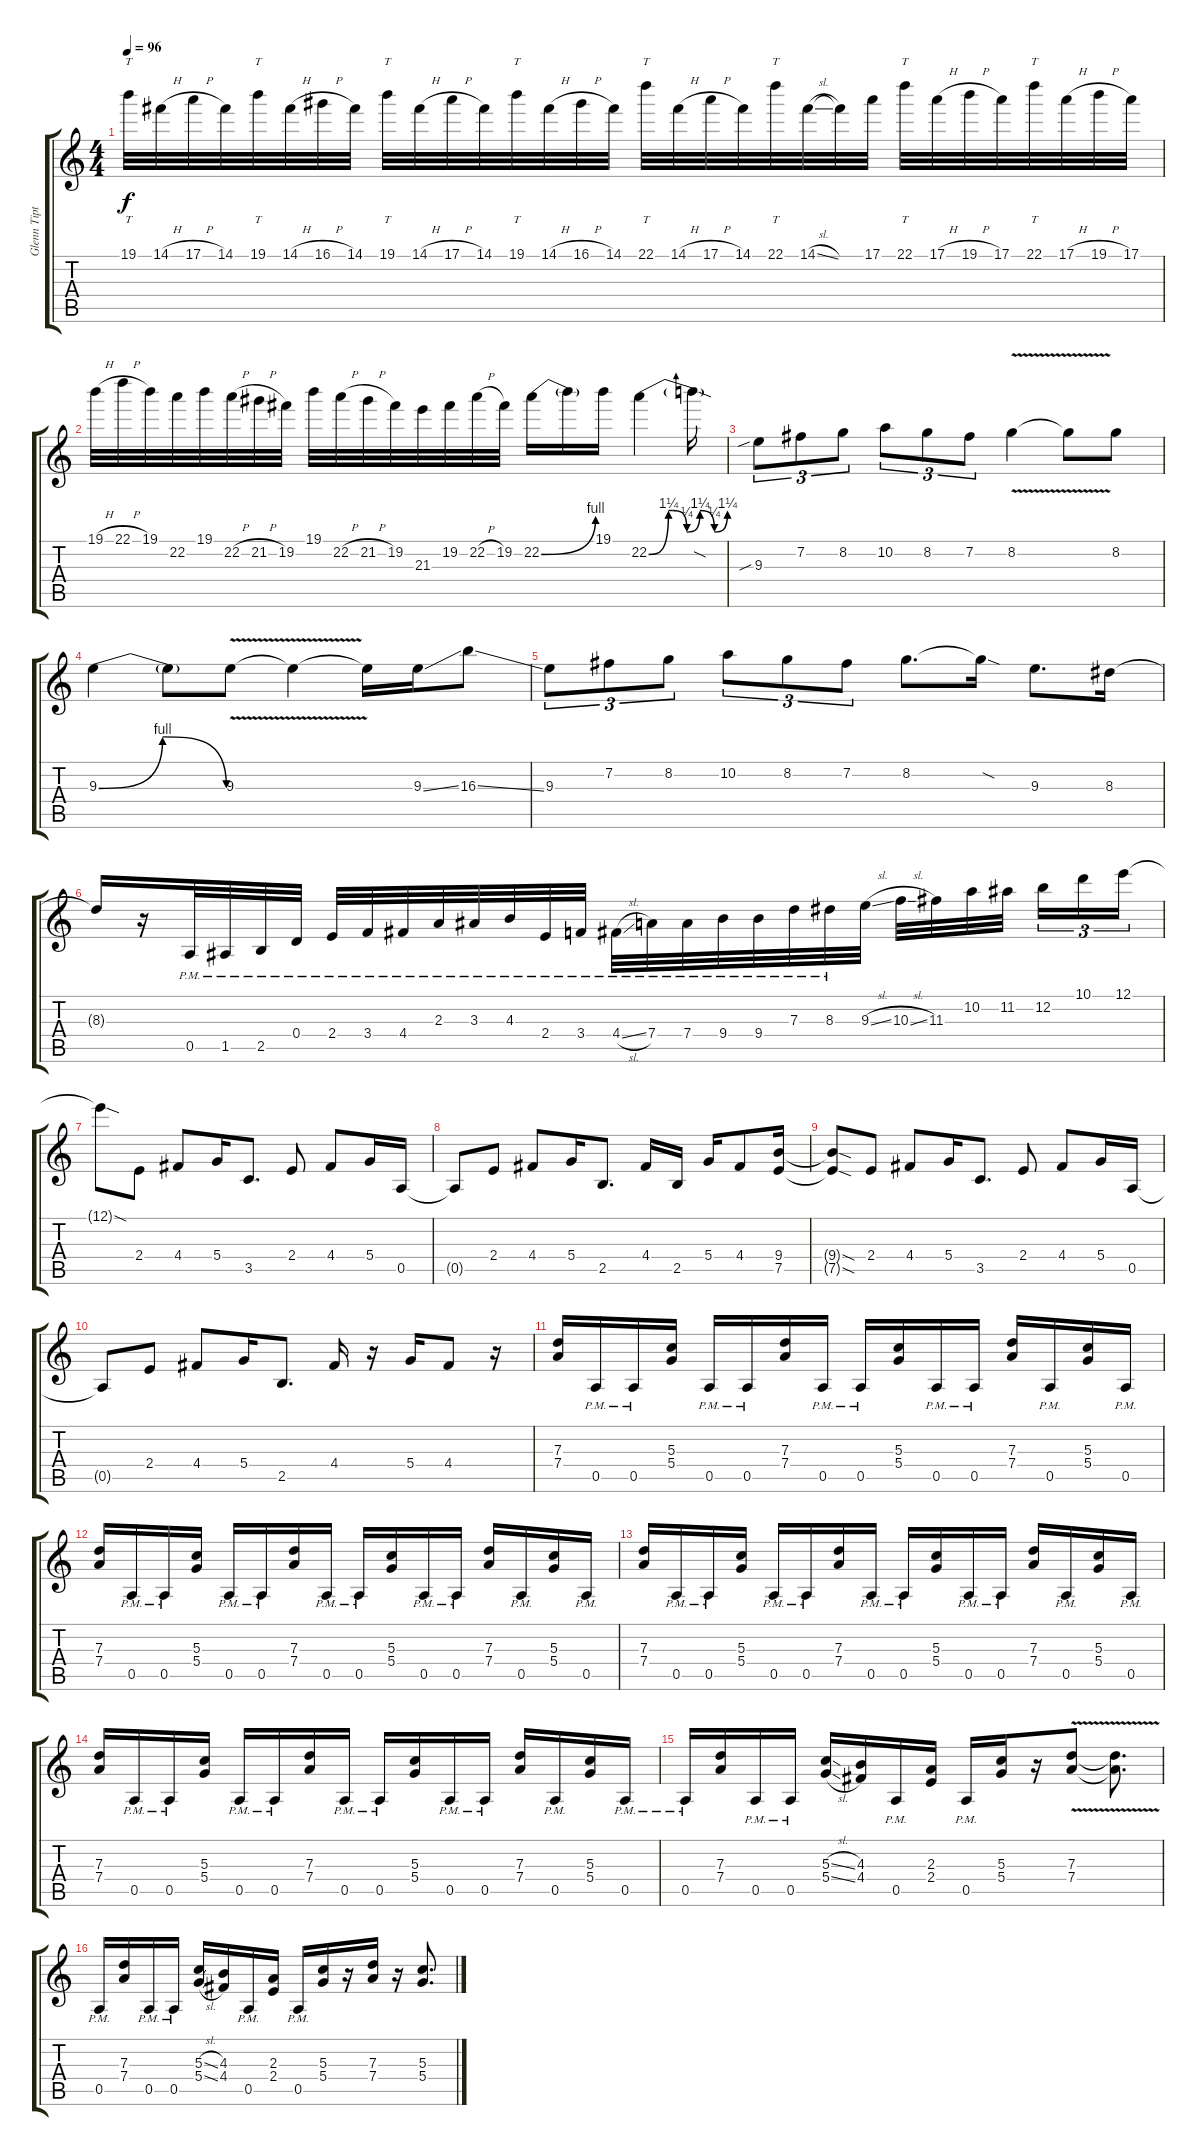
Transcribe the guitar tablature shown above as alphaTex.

\track ("Glenn Tipton" "Glenn Tipt") {instrument distortionguitar}
\staff {score tabs}
\tuning (E4 B3 G3 D3 A2 E2) {hide}
\ts (4 4)
\tempo 96
\clef g2
\ks c
19.1.32{tt dy f} 14.1{h}.32 17.1{h}.32 14.1.32 19.1.32{tt} 14.1{h}.32 16.1{h}.32 14.1.32 19.1.32{tt} 14.1{h}.32 17.1{h}.32 14.1.32 19.1.32{tt} 14.1{h}.32 16.1{h}.32 14.1.32 22.1.32{tt} 14.1{h}.32 17.1{h}.32 14.1.32 22.1.32{tt} 14.1{sl}.32 14.1{t}.32 17.1.32 22.1.32{tt} 17.1{h}.32 19.1{h}.32 17.1.32 22.1.32{tt} 17.1{h}.32 19.1{h}.32 17.1.32 |
19.1{h}.32 22.1{h}.32 19.1.32 22.2.32 19.1.32 22.2{h}.32 21.2{h}.32 19.2.32 19.1.32 22.2{h}.32 21.2{h}.32 19.2.32 21.3.32 19.2.32 22.2{h}.32 19.2.32 22.2{be (bend 0 0 60 4)}.16 22.2{t}.16 19.1.16 22.2{be (custom 0 0 15 5 18 5 29 1 39 5 50 1 60 5)}.4 22.2{sod t}.16 |
9.3{sib}.8{tu (3 2)} 7.2.8{tu (3 2)} 8.2.8{tu (3 2)} 10.2.8{tu (3 2)} 8.2.8{tu (3 2)} 7.2.8{tu (3 2)} 8.2{v}.4 8.2{t}.8 8.2.8 |
9.3{be (bendrelease 0 0 23 4 23 4 60 0)}.4 9.3{t}.8 9.3{v}.8 9.3{t}.4 9.3{t}.16 9.3{ss}.16 16.3{ss}.8 |
9.3.8{tu (3 2)} 7.2.8{tu (3 2)} 8.2.8{tu (3 2)} 10.2.8{tu (3 2)} 8.2.8{tu (3 2)} 7.2.8{tu (3 2)} 8.2.8{d} 8.2{sod t}.16 9.3.8{d} 8.3.16 |
8.3{t}.16 r.16 0.5{pm}.32 1.5{pm}.32 2.5{pm}.32 0.4{pm}.32 2.4{pm}.32 3.4{pm}.32 4.4{pm}.32 2.3{pm}.32 3.3{pm}.32 4.3{pm}.32 2.4{pm}.32 3.4{pm}.32 4.4{sl pm}.32 7.4{pm}.32 7.4{pm}.32 9.4{pm}.32 9.4{pm}.32 7.3{pm}.32 8.3{pm}.32 9.3{sl}.32 10.3{sl}.32 11.3.32 10.2.32 11.2.32{beam splitsecondary} 12.2.16{tu (3 2)} 10.1.16{tu (3 2)} 12.1.16{tu (3 2)} |
12.1{sod t}.8 2.4.8{volume 14 balance 15} 4.4.8 5.4.16 3.5.8{d} 2.4.8 4.4.8 5.4.16 0.5.16 |
0.5{t}.8 2.4.8 4.4.8 5.4.16 2.5.8{d} 4.4.16 2.5.16 5.4.16 4.4.8 (9.4 7.5).16 |
(9.4{sod t} 7.5{sod t}).8 2.4.8 4.4.8 5.4.16 3.5.8{d} 2.4.8 4.4.8 5.4.16 0.5.16 |
0.5{t}.8 2.4.8 4.4.8 5.4.16 2.5.8{d} 4.4.16 r.16 5.4.16 4.4.8 r.16 |
(7.3 7.4).16 0.5{pm}.16 0.5{pm}.16 (5.3 5.4).16 0.5{pm}.16 0.5{pm}.16 (7.3 7.4).16 0.5{pm}.16 0.5{pm}.16 (5.3 5.4).16 0.5{pm}.16 0.5{pm}.16 (7.3 7.4).16 0.5{pm}.16 (5.3 5.4).16 0.5{pm}.16 |
(7.3 7.4).16 0.5{pm}.16 0.5{pm}.16 (5.3 5.4).16 0.5{pm}.16 0.5{pm}.16 (7.3 7.4).16 0.5{pm}.16 0.5{pm}.16 (5.3 5.4).16 0.5{pm}.16 0.5{pm}.16 (7.3 7.4).16 0.5{pm}.16 (5.3 5.4).16 0.5{pm}.16 |
(7.3 7.4).16 0.5{pm}.16 0.5{pm}.16 (5.3 5.4).16 0.5{pm}.16 0.5{pm}.16 (7.3 7.4).16 0.5{pm}.16 0.5{pm}.16 (5.3 5.4).16 0.5{pm}.16 0.5{pm}.16 (7.3 7.4).16 0.5{pm}.16 (5.3 5.4).16 0.5{pm}.16 |
(7.3 7.4).16 0.5{pm}.16 0.5{pm}.16 (5.3 5.4).16 0.5{pm}.16 0.5{pm}.16 (7.3 7.4).16 0.5{pm}.16 0.5{pm}.16 (5.3 5.4).16 0.5{pm}.16 0.5{pm}.16 (7.3 7.4).16 0.5{pm}.16 (5.3 5.4).16 0.5{pm}.16 |
0.5{pm}.16 (7.3 7.4).16 0.5{pm}.16 0.5{pm}.16 (5.3{sl} 5.4{sl}).16 (4.3 4.4).16 0.5{pm}.16 (2.3 2.4).16 0.5{pm}.16 (5.3 5.4).16 r.16 (7.3{v} 7.4{v}).8 (7.3{t} 7.4{t}).8{d} |
0.5{pm}.16 (7.3 7.4).16 0.5{pm}.16 0.5{pm}.16 (5.3{sl} 5.4{sl}).16 (4.3 4.4).16 0.5{pm}.16 (2.3 2.4).16 0.5{pm}.16 (5.3 5.4).16 r.16 (7.3 7.4).16 r.16 (5.3 5.4).8{d}
